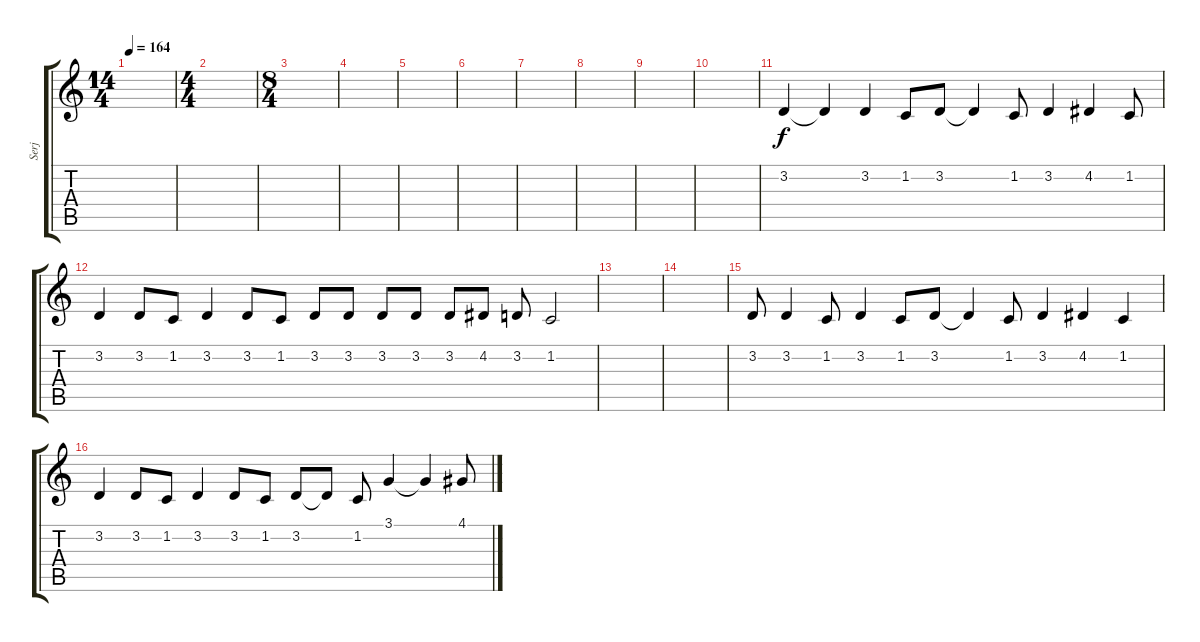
\track ("Serj" "Serj") {instrument englishhorn}
\staff {score tabs}
\tuning (E4 B3 G3 D3 A2 D2) {hide}
\ts (14 4)
\tempo 164
\clef g2
\ks c
|
\ts (4 4)
|
\ts (8 4)
|
|
|
|
|
|
|
|
3.2.4 3.2{t}.4 3.2.4 1.2.8 3.2.8 3.2{t}.4 1.2.8 3.2.4 4.2.4 1.2.8 |
3.2.4 3.2.8 1.2.8 3.2.4 3.2.8 1.2.8 3.2.8 3.2.8 3.2.8 3.2.8 3.2.8 4.2.8 3.2.8 1.2.2 |
|
|
3.2.8 3.2.4 1.2.8 3.2.4 1.2.8 3.2.8 3.2{t}.4 1.2.8 3.2.4 4.2.4 1.2.4 |
3.2.4 3.2.8 1.2.8 3.2.4 3.2.8 1.2.8 3.2.8 3.2{t}.8 1.2.8 3.1.4 3.1{t}.4 4.1.8
